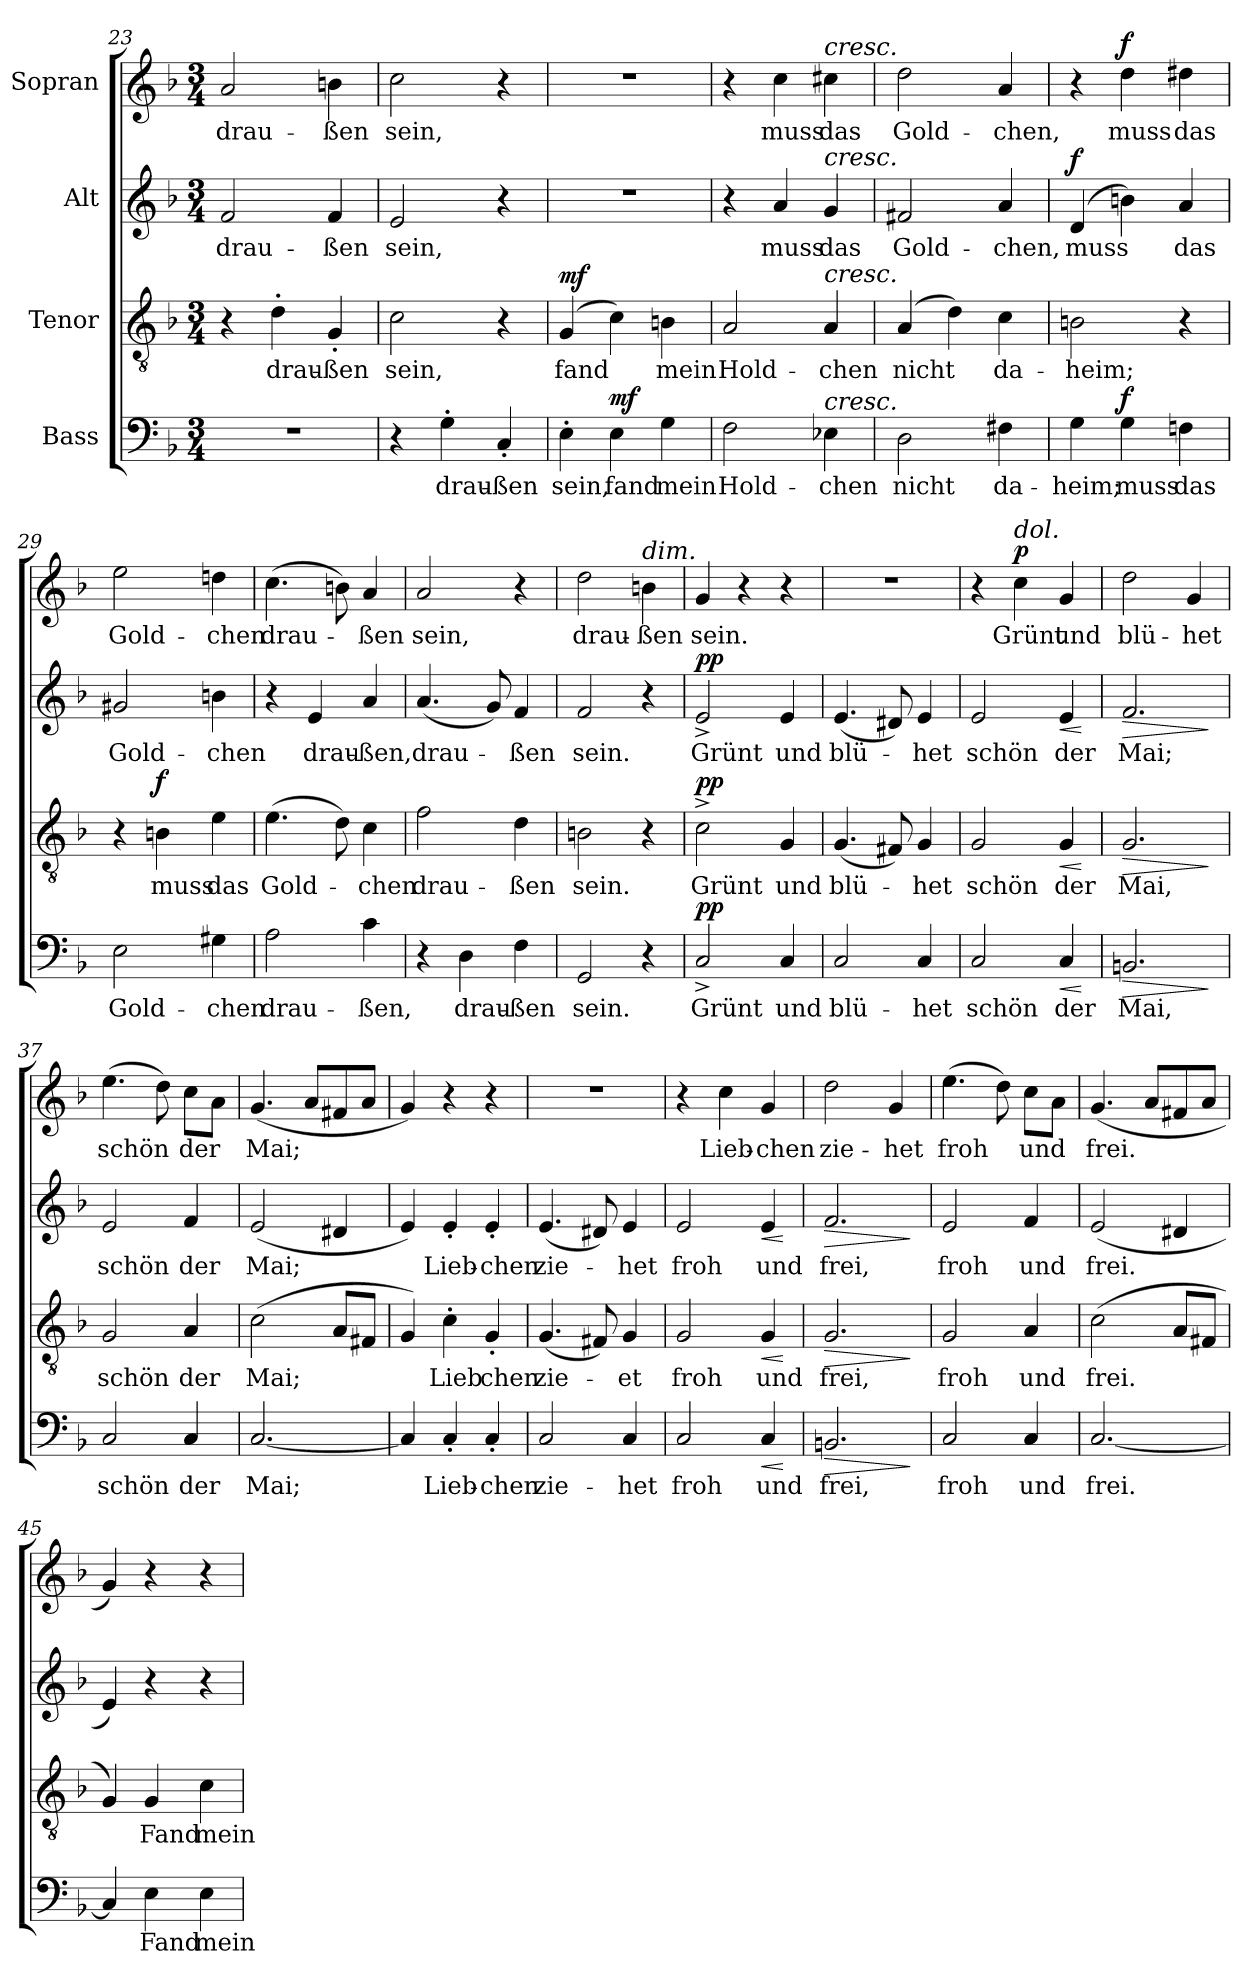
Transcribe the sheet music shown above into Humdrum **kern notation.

**kern	**text	**dynam	**kern	**text	**dynam	**kern	**text	**dynam	**kern	**text	**dynam
*part4	*part4	*part4	*part3	*part3	*part3	*part2	*part2	*part2	*part1	*part1	*part1
*staff4	*staff4	*staff4	*staff3	*staff3	*staff3	*staff2	*staff2	*staff2	*staff1	*staff1	*staff1
*I"Bass	*	*	*I"Tenor	*	*	*I"Alt	*	*	*I"Sopran	*	*
*clefF4	*	*	*clefGv2	*	*	*clefG2	*	*	*clefG2	*	*
*k[b-]	*	*	*k[b-]	*	*	*k[b-]	*	*	*k[b-]	*	*
*M3/4	*	*	*M3/4	*	*	*M3/4	*	*	*M3/4	*	*
=23	=23	=23	=23	=23	=23	=23	=23	=23	=23	=23	=23
!	!	!	!	!	!	!	!LO:LY:b	!	!	!LO:LY:b	!
2.r	.	.	4r	.	.	2f/	drau-	.	2a/	drau-	.
!	!	!	!	!LO:LY:b	!	!	!	!	!	!	!
.	.	.	4d'\	drau-	.	.	.	.	.	.	.
!	!	!	!	!LO:LY:b	!	!	!LO:LY:b	!	!	!LO:LY:b	!
.	.	.	4G'/	-ßen	.	4f/	-ßen	.	4bn\	-ßen	.
!!LO:LB:g=z
=24	=24	=24	=24	=24	=24	=24	=24	=24	=24	=24	=24
!	!	!	!	!LO:LY:b	!	!	!LO:LY:b	!	!	!LO:LY:b	!
4r	.	.	2c\	sein,	.	2e/	sein,	.	2cc\	sein,	.
!	!LO:LY:b	!	!	!	!	!	!	!	!	!	!
4G'\	drau-	.	.	.	.	.	.	.	.	.	.
!	!LO:LY:b	!	!	!	!	!	!	!	!	!	!
4C'/	-ßen	.	4r	.	.	4r	.	.	4r	.	.
=25	=25	=25	=25	=25	=25	=25	=25	=25	=25	=25	=25
!	!LO:LY:b	!	!	!LO:LY:b	!LO:DY:a	!	!	!	!	!	!
4E'\	sein,	.	(4G/	fand	mf	2.r	.	.	2.r	.	.
!	!LO:LY:b	!LO:DY:a	!	!	!	!	!	!	!	!	!
4E\	fand	mf	4c\)	.	.	.	.	.	.	.	.
!	!LO:LY:b	!	!	!LO:LY:b	!	!	!	!	!	!	!
4G\	mein	.	4Bn\	mein	.	.	.	.	.	.	.
=26	=26	=26	=26	=26	=26	=26	=26	=26	=26	=26	=26
!	!LO:LY:b	!	!	!LO:LY:b	!	!	!	!	!	!	!
2F\	Hold-	.	2A/	Hold-	.	4r	.	.	4r	.	.
!	!	!	!	!	!	!	!LO:LY:b	!	!	!LO:LY:b	!
.	.	.	.	.	.	4a/	muss	.	4cc\	muss	.
!	!	!	!	!	!	!	!	!	!LO:TX:a:i:t=cresc.	!	!
!	!	!	!	!	!	!LO:TX:a:i:t=cresc.	!	!	!	!	!
!	!	!	!LO:TX:a:i:t=cresc.	!	!	!	!	!	!	!	!
!LO:TX:a:i:t=cresc.	!	!	!	!	!	!	!	!	!	!	!
!	!LO:LY:b	!	!	!LO:LY:b	!	!	!LO:LY:b	!	!	!LO:LY:b	!
4E-X\	-chen	.	4A/	-chen	.	4g/	das	.	4cc#X\	das	.
=27	=27	=27	=27	=27	=27	=27	=27	=27	=27	=27	=27
!	!LO:LY:b	!	!	!LO:LY:b	!	!	!LO:LY:b	!	!	!LO:LY:b	!
2D\	nicht	.	(4A/	nicht	.	2f#X/	Gold-	.	2dd\	Gold-	.
.	.	.	4d\)	.	.	.	.	.	.	.	.
!	!LO:LY:b	!	!	!LO:LY:b	!	!	!LO:LY:b	!	!	!LO:LY:b	!
4F#X\	da-	.	4c\	da-	.	4a/	-chen,	.	4a/	-chen,	.
=28	=28	=28	=28	=28	=28	=28	=28	=28	=28	=28	=28
!	!LO:LY:b	!	!	!LO:LY:b	!	!	!LO:LY:b	!LO:DY:a	!	!	!
4G\	-heim;	.	2Bn\	-heim;	.	(4d/	muss	f	4r	.	.
!	!LO:LY:b	!LO:DY:a	!	!	!	!	!	!	!	!LO:LY:b	!LO:DY:a
4G\	muss	f	.	.	.	4bn\)	.	.	4dd\	muss	f
!	!LO:LY:b	!	!	!	!	!	!LO:LY:b	!	!	!LO:LY:b	!
4Fn\	das	.	4r	.	.	4a/	das	.	4dd#X\	das	.
=29	=29	=29	=29	=29	=29	=29	=29	=29	=29	=29	=29
!	!LO:LY:b	!	!	!	!	!	!LO:LY:b	!	!	!LO:LY:b	!
2E\	Gold-	.	4r	.	.	2g#X/	Gold-	.	2ee\	Gold-	.
!	!	!	!	!LO:LY:b	!LO:DY:a	!	!	!	!	!	!
.	.	.	4Bn\	muss	f	.	.	.	.	.	.
!	!LO:LY:b	!	!	!LO:LY:b	!	!	!LO:LY:b	!	!	!LO:LY:b	!
4G#X\	-chen	.	4e\	das	.	4bn\	-chen	.	4ddn\	-chen	.
!!LO:LB:g=z
=30	=30	=30	=30	=30	=30	=30	=30	=30	=30	=30	=30
!	!LO:LY:b	!	!	!LO:LY:b	!	!	!	!	!	!LO:LY:b	!
2A\	drau-	.	(4.e\	Gold-	.	4r	.	.	(4.cc\	drau-	.
!	!	!	!	!	!	!	!LO:LY:b	!	!	!	!
.	.	.	.	.	.	4e/	drau-	.	.	.	.
.	.	.	8d\)	.	.	.	.	.	8bn\)	.	.
!	!LO:LY:b	!	!	!LO:LY:b	!	!	!LO:LY:b	!	!	!LO:LY:b	!
4c\	-ßen,	.	4c\	-chen	.	4a/	-ßen,	.	4a/	-ßen	.
=31	=31	=31	=31	=31	=31	=31	=31	=31	=31	=31	=31
!	!	!	!	!LO:LY:b	!	!	!LO:LY:b	!	!	!LO:LY:b	!
4r	.	.	2f\	drau-	.	(4.a/	drau-	.	2a/	sein,	.
!	!LO:LY:b	!	!	!	!	!	!	!	!	!	!
4D\	drau-	.	.	.	.	.	.	.	.	.	.
.	.	.	.	.	.	8g/)	.	.	.	.	.
!	!LO:LY:b	!	!	!LO:LY:b	!	!	!LO:LY:b	!	!	!	!
4F\	-ßen	.	4d\	-ßen	.	4f/	-ßen	.	4r	.	.
=32	=32	=32	=32	=32	=32	=32	=32	=32	=32	=32	=32
!	!LO:LY:b	!	!	!LO:LY:b	!	!	!LO:LY:b	!	!	!LO:LY:b	!
2GG/	sein.	.	2Bn\	sein.	.	2f/	sein.	.	2dd\	drau-	.
!	!	!	!	!	!	!	!	!	!LO:TX:a:i:t=dim.	!	!
!	!	!	!	!	!	!	!	!	!	!LO:LY:b	!
4r	.	.	4r	.	.	4r	.	.	4bn\	-ßen	.
=33	=33	=33	=33	=33	=33	=33	=33	=33	=33	=33	=33
!	!LO:LY:b	!LO:DY:a	!	!LO:LY:b	!LO:DY:a	!	!LO:LY:b	!LO:DY:a	!	!LO:LY:b	!
2C^/	Grünt	pp	2c^\	Grünt	pp	2e^/	Grünt	pp	4g/	sein.	.
.	.	.	.	.	.	.	.	.	4r	.	.
!	!LO:LY:b	!	!	!LO:LY:b	!	!	!LO:LY:b	!	!	!	!
4C/	und	.	4G/	und	.	4e/	und	.	4r	.	.
=34	=34	=34	=34	=34	=34	=34	=34	=34	=34	=34	=34
!	!LO:LY:b	!	!	!LO:LY:b	!	!	!LO:LY:b	!	!	!	!
2C/	blü-	.	(4.G/	blü-	.	(4.e/	blü-	.	2.r	.	.
.	.	.	8F#X/)	.	.	8d#X/)	.	.	.	.	.
!	!LO:LY:b	!	!	!LO:LY:b	!	!	!LO:LY:b	!	!	!	!
4C/	-het	.	4G/	-het	.	4e/	-het	.	.	.	.
=35	=35	=35	=35	=35	=35	=35	=35	=35	=35	=35	=35
!	!LO:LY:b	!	!	!LO:LY:b	!	!	!LO:LY:b	!	!	!	!
2C/	schön	.	2G/	schön	.	2e/	schön	.	4r	.	.
!	!	!	!	!	!	!	!	!	!LO:TX:a:i:t=dol.	!	!
!	!	!	!	!	!	!	!	!	!	!LO:LY:b	!LO:DY:a
.	.	.	.	.	.	.	.	.	4cc\	Grünt	p
!	!LO:LY:b	!LO:HP:b	!	!LO:LY:b	!LO:HP:b	!	!LO:LY:b	!LO:HP:b	!	!LO:LY:b	!
4C/	der	<	4G/	der	<	4e/	der	<	4g/	und	.
.	.	[	.	.	[	.	.	[	.	.	.
=36	=36	=36	=36	=36	=36	=36	=36	=36	=36	=36	=36
!	!LO:LY:b	!LO:HP:b	!	!LO:LY:b	!LO:HP:b	!	!LO:LY:b	!LO:HP:b	!	!LO:LY:b	!
2.BBn/	Mai,	>	2.G/	Mai,	>	2.f/	Mai;	>	2dd\	blü-	.
!	!	!	!	!	!	!	!	!	!	!LO:LY:b	!
.	.	.	.	.	.	.	.	.	4g/	-het	.
.	.	]	.	.	]	.	.	]	.	.	.
!!LO:PB:g=z
=37	=37	=37	=37	=37	=37	=37	=37	=37	=37	=37	=37
!	!LO:LY:b	!	!	!LO:LY:b	!	!	!LO:LY:b	!	!	!LO:LY:b	!
2C/	schön	.	2G/	schön	.	2e/	schön	.	(4.ee\	schön	.
.	.	.	.	.	.	.	.	.	8dd\)	.	.
!	!LO:LY:b	!	!	!LO:LY:b	!	!	!LO:LY:b	!	!	!LO:LY:b	!
4C/	der	.	4A/	der	.	4f/	der	.	8cc\L	der	.
.	.	.	.	.	.	.	.	.	8a\J	.	.
=38	=38	=38	=38	=38	=38	=38	=38	=38	=38	=38	=38
!	!LO:LY:b	!	!	!LO:LY:b	!	!	!LO:LY:b	!	!	!LO:LY:b	!
[2.C/	Mai;	.	(2c\	Mai;	.	(2e/	Mai;	.	(4.g/	Mai;	.
.	.	.	.	.	.	.	.	.	8a/L	.	.
.	.	.	8A/L	.	.	4d#X/	.	.	8f#X/	.	.
.	.	.	8F#X/J	.	.	.	.	.	8a/J	.	.
=39	=39	=39	=39	=39	=39	=39	=39	=39	=39	=39	=39
4C/]	.	.	4G/)	.	.	4e/)	.	.	4g/)	.	.
!	!LO:LY:b	!	!	!LO:LY:b	!	!	!LO:LY:b	!	!	!	!
4C'/	Lieb-	.	4c'\	Lieb	.	4e'/	Lieb-	.	4r	.	.
!	!LO:LY:b	!	!	!LO:LY:b	!	!	!LO:LY:b	!	!	!	!
4C'/	-chen	.	4G'/	chen	.	4e'/	-chen	.	4r	.	.
=40	=40	=40	=40	=40	=40	=40	=40	=40	=40	=40	=40
!	!LO:LY:b	!	!	!LO:LY:b	!	!	!LO:LY:b	!	!	!	!
2C/	zie-	.	(4.G/	zie-	.	(4.e/	zie-	.	2.r	.	.
.	.	.	8F#X/)	.	.	8d#X/)	.	.	.	.	.
!	!LO:LY:b	!	!	!LO:LY:b	!	!	!LO:LY:b	!	!	!	!
4C/	-het	.	4G/	-et	.	4e/	-het	.	.	.	.
=41	=41	=41	=41	=41	=41	=41	=41	=41	=41	=41	=41
!	!LO:LY:b	!	!	!LO:LY:b	!	!	!LO:LY:b	!	!	!	!
2C/	froh	.	2G/	froh	.	2e/	froh	.	4r	.	.
!	!	!	!	!	!	!	!	!	!	!LO:LY:b	!
.	.	.	.	.	.	.	.	.	4cc\	Lieb-	.
!	!LO:LY:b	!LO:HP:b	!	!LO:LY:b	!LO:HP:b	!	!LO:LY:b	!LO:HP:b	!	!LO:LY:b	!
4C/	und	<	4G/	und	<	4e/	und	<	4g/	-chen	.
.	.	[	.	.	[	.	.	[	.	.	.
=42	=42	=42	=42	=42	=42	=42	=42	=42	=42	=42	=42
!	!LO:LY:b	!LO:HP:b	!	!LO:LY:b	!LO:HP:b	!	!LO:LY:b	!LO:HP:b	!	!LO:LY:b	!
2.BBn/	frei,	>	2.G/	frei,	>	2.f/	frei,	>	2dd\	zie-	.
!	!	!	!	!	!	!	!	!	!	!LO:LY:b	!
.	.	.	.	.	.	.	.	.	4g/	-het	.
.	.	]	.	.	]	.	.	]	.	.	.
!!LO:LB:g=z
=43	=43	=43	=43	=43	=43	=43	=43	=43	=43	=43	=43
!	!LO:LY:b	!	!	!LO:LY:b	!	!	!LO:LY:b	!	!	!LO:LY:b	!
2C/	froh	.	2G/	froh	.	2e/	froh	.	(4.ee\	froh	.
.	.	.	.	.	.	.	.	.	8dd\)	.	.
!	!LO:LY:b	!	!	!LO:LY:b	!	!	!LO:LY:b	!	!	!LO:LY:b	!
4C/	und	.	4A/	und	.	4f/	und	.	8cc\L	und	.
.	.	.	.	.	.	.	.	.	8a\J	.	.
=44	=44	=44	=44	=44	=44	=44	=44	=44	=44	=44	=44
!	!LO:LY:b	!	!	!LO:LY:b	!	!	!LO:LY:b	!	!	!LO:LY:b	!
[2.C/	frei.	.	(2c\	frei.	.	(2e/	frei.	.	(4.g/	frei.	.
.	.	.	.	.	.	.	.	.	8a/L	.	.
.	.	.	8A/L	.	.	4d#X/	.	.	8f#X/	.	.
.	.	.	8F#X/J	.	.	.	.	.	8a/J	.	.
=45	=45	=45	=45	=45	=45	=45	=45	=45	=45	=45	=45
4C/]	.	.	4G/)	.	.	4e/)	.	.	4g/)	.	.
!	!LO:LY:b	!	!	!LO:LY:b	!	!	!	!	!	!	!
4E\	Fand	.	4G/	Fand	.	4r	.	.	4r	.	.
!	!LO:LY:b	!	!	!LO:LY:b	!	!	!	!	!	!	!
4E\	mein	.	4c\	mein	.	4r	.	.	4r	.	.
=	=	=	=	=	=	=	=	=	=	=	=
*-	*-	*-	*-	*-	*-	*-	*-	*-	*-	*-	*-
